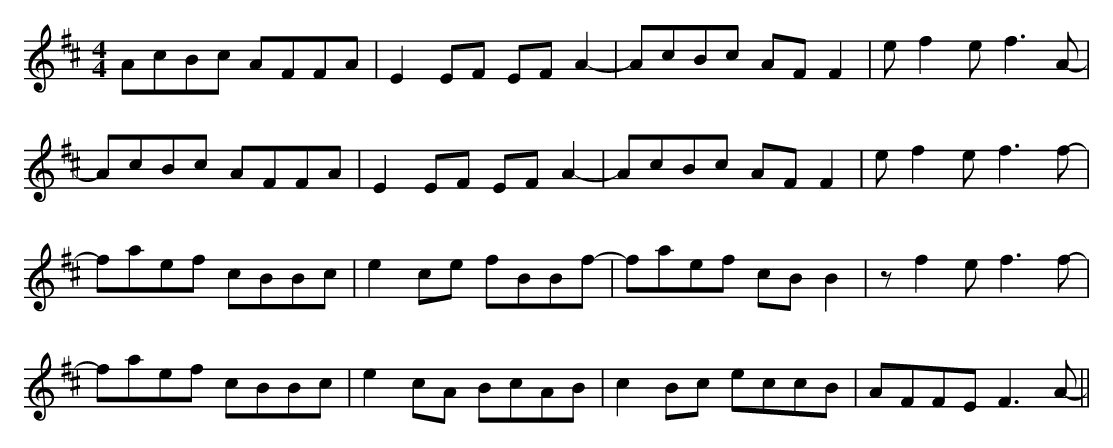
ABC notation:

X:1
M:4/4
K:Amix
AcBc AFFA|E2EF EFA2-|AcBc AFF2|ef2e f3A-|
AcBc AFFA|E2EF EFA2-|AcBc AFF2|ef2e f3f-|
faef cBBc|e2ce fBBf-|faef cBB2|zf2e f3f-|
faef cBBc|e2cA BcAB|c2Bc eccB|AFFE F3A-||
